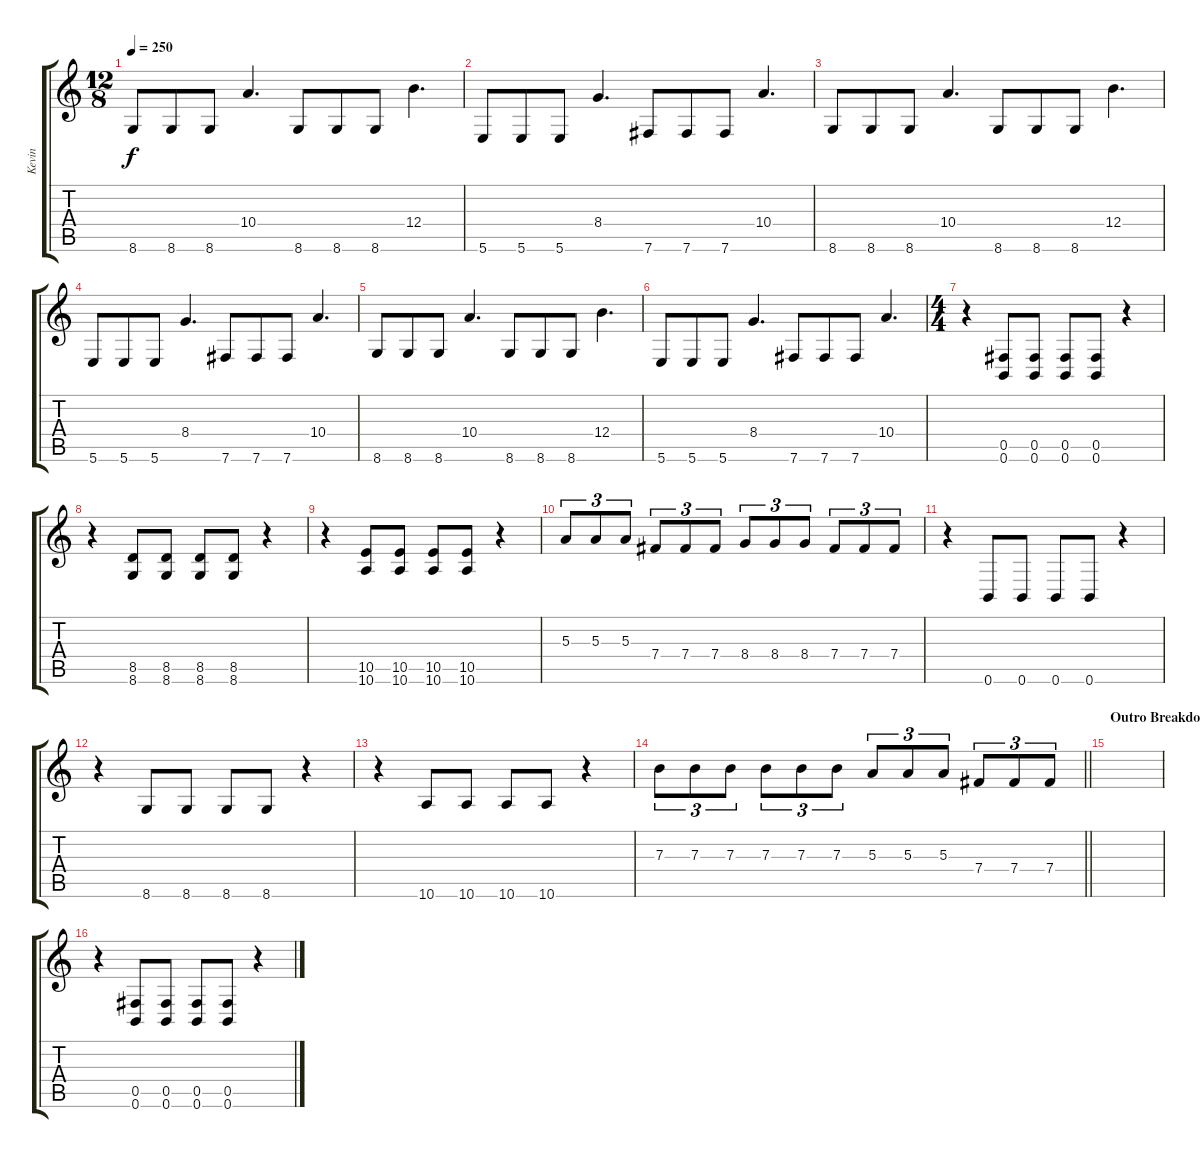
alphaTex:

\track ("Kevin" "Kevin") {instrument distortionguitar}
\staff {score tabs}
\tuning (Db4 Ab3 E3 B2 Gb2 B1) {hide}
\ts (12 8)
\tempo 250
\clef g2
\ks c
8.6.8{dy f} 8.6.8 8.6.8 10.4.4{d} 8.6.8 8.6.8 8.6.8 12.4.4{d} |
5.6.8 5.6.8 5.6.8 8.4.4{d} 7.6.8 7.6.8 7.6.8 10.4.4{d} |
8.6.8 8.6.8 8.6.8 10.4.4{d} 8.6.8 8.6.8 8.6.8 12.4.4{d} |
5.6.8 5.6.8 5.6.8 8.4.4{d} 7.6.8 7.6.8 7.6.8 10.4.4{d} |
8.6.8 8.6.8 8.6.8 10.4.4{d} 8.6.8 8.6.8 8.6.8 12.4.4{d} |
5.6.8 5.6.8 5.6.8 8.4.4{d} 7.6.8 7.6.8 7.6.8 10.4.4{d} |
\ts (4 4)
r.4 (0.5 0.6).8 (0.5 0.6).8 (0.5 0.6).8 (0.5 0.6).8 r.4 |
r.4 (8.5 8.6).8 (8.5 8.6).8 (8.5 8.6).8 (8.5 8.6).8 r.4 |
r.4 (10.5 10.6).8 (10.5 10.6).8 (10.5 10.6).8 (10.5 10.6).8 r.4 |
5.3.8{tu (3 2)} 5.3.8{tu (3 2)} 5.3.8{tu (3 2)} 7.4.8{tu (3 2)} 7.4.8{tu (3 2)} 7.4.8{tu (3 2)} 8.4.8{tu (3 2)} 8.4.8{tu (3 2)} 8.4.8{tu (3 2)} 7.4.8{tu (3 2)} 7.4.8{tu (3 2)} 7.4.8{tu (3 2)} |
r.4 0.6.8 0.6.8 0.6.8 0.6.8 r.4 |
r.4 8.6.8 8.6.8 8.6.8 8.6.8 r.4 |
r.4 10.6.8 10.6.8 10.6.8 10.6.8 r.4 |
\barLineRight lightlight
7.3.8{tu (3 2)} 7.3.8{tu (3 2)} 7.3.8{tu (3 2)} 7.3.8{tu (3 2)} 7.3.8{tu (3 2)} 7.3.8{tu (3 2)} 5.3.8{tu (3 2)} 5.3.8{tu (3 2)} 5.3.8{tu (3 2)} 7.4.8{tu (3 2)} 7.4.8{tu (3 2)} 7.4.8{tu (3 2)} |
\section ("" "Outro Breakdown")
|
r.4 (0.5 0.6).8 (0.5 0.6).8 (0.5 0.6).8 (0.5 0.6).8 r.4
